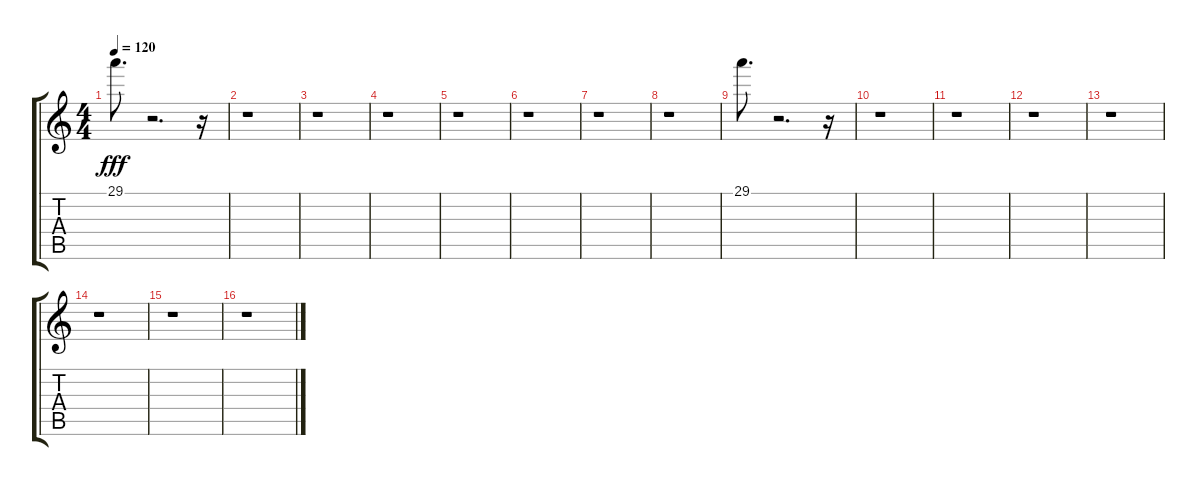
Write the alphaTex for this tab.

\track "" {instrument drawbarorgan}
\staff {score tabs}
\tuning (E4 B3 G3 D3 A2 E2) {hide}
\ts (4 4)
\tempo 120
\clef g2
\ks c
29.1.8{d dy fff} r.2{d} r.16 |
r.1 |
r.1 |
r.1 |
r.1 |
r.1 |
r.1 |
r.1 |
29.1.8{d} r.2{d} r.16 |
r.1 |
r.1 |
r.1 |
r.1 |
r.1 |
r.1 |
r.1
